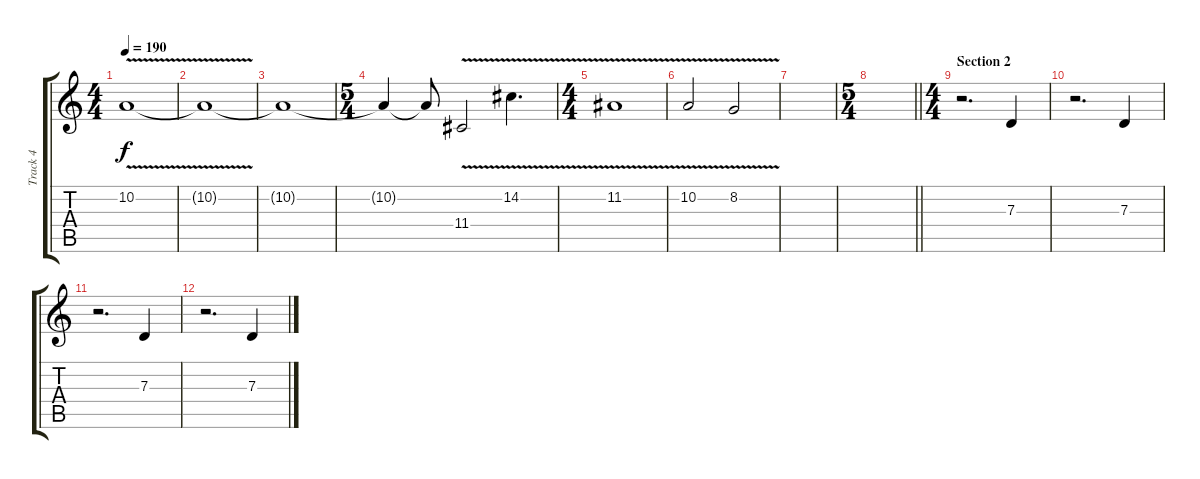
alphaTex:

\track ("Track 4" "Track 4") {instrument panflute}
\staff {score tabs}
\tuning (E4 B3 G3 D3 A2 E2) {hide}
\ts (4 4)
\tempo 190
\clef g2
\ks c
10.2{v}.1{dy f} |
10.2{t}.1 |
10.2{t}.1 |
\ts (5 4)
10.2{t}.4 10.2{t}.8 11.4{v}.2 14.2{v}.4{d} |
\ts (4 4)
11.2{v}.1 |
10.2{v}.2 8.2{v}.2 |
|
\ts (5 4)
\barLineRight lightlight
|
\ts (4 4)
\section ("" "Section 2")
r.2{d} 7.3.4 |
r.2{d} 7.3.4 |
r.2{d} 7.3.4 |
r.2{d} 7.3.4
